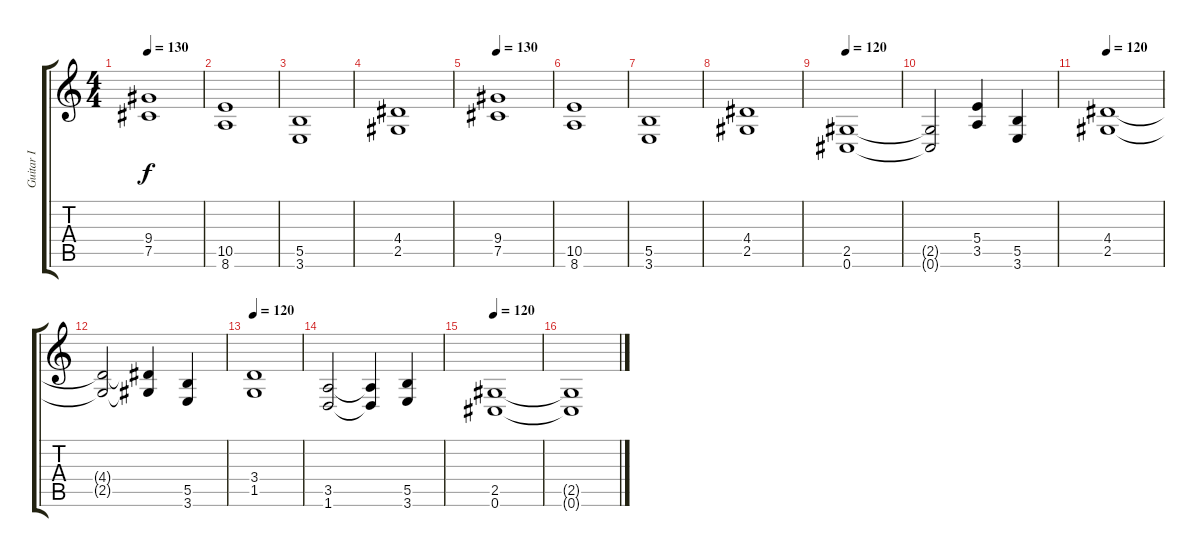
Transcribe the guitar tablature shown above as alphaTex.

\track ("Guitar I" "Guitar I") {instrument distortionguitar}
\staff {score tabs}
\tuning (Db4 Ab3 E3 B2 Gb2 Db2) {hide}
\ts (4 4)
\tempo 130
\clef g2
\ks c
(9.4 7.5).1{dy f} |
(10.5 8.6).1 |
(5.5 3.6).1 |
(4.4 2.5).1 |
\tempo 130
(9.4 7.5).1 |
(10.5 8.6).1 |
(5.5 3.6).1 |
(4.4 2.5).1 |
\tempo 100
\tempo 120
(2.5 0.6).1 |
(2.5{t} 0.6{t}).2 (5.4 3.5).4 (5.5 3.6).4 |
\tempo 120
(4.4 2.5).1 |
(4.4{t} 2.5{t}).2 (4.4{t} 2.5{t}).4 (5.5 3.6).4 |
\tempo 120
(3.4 1.5).1 |
(3.5 1.6).2 (3.5{t} 1.6{t}).4 (5.5 3.6).4 |
\tempo 120
(2.5 0.6).1 |
(2.5{t} 0.6{t}).1
